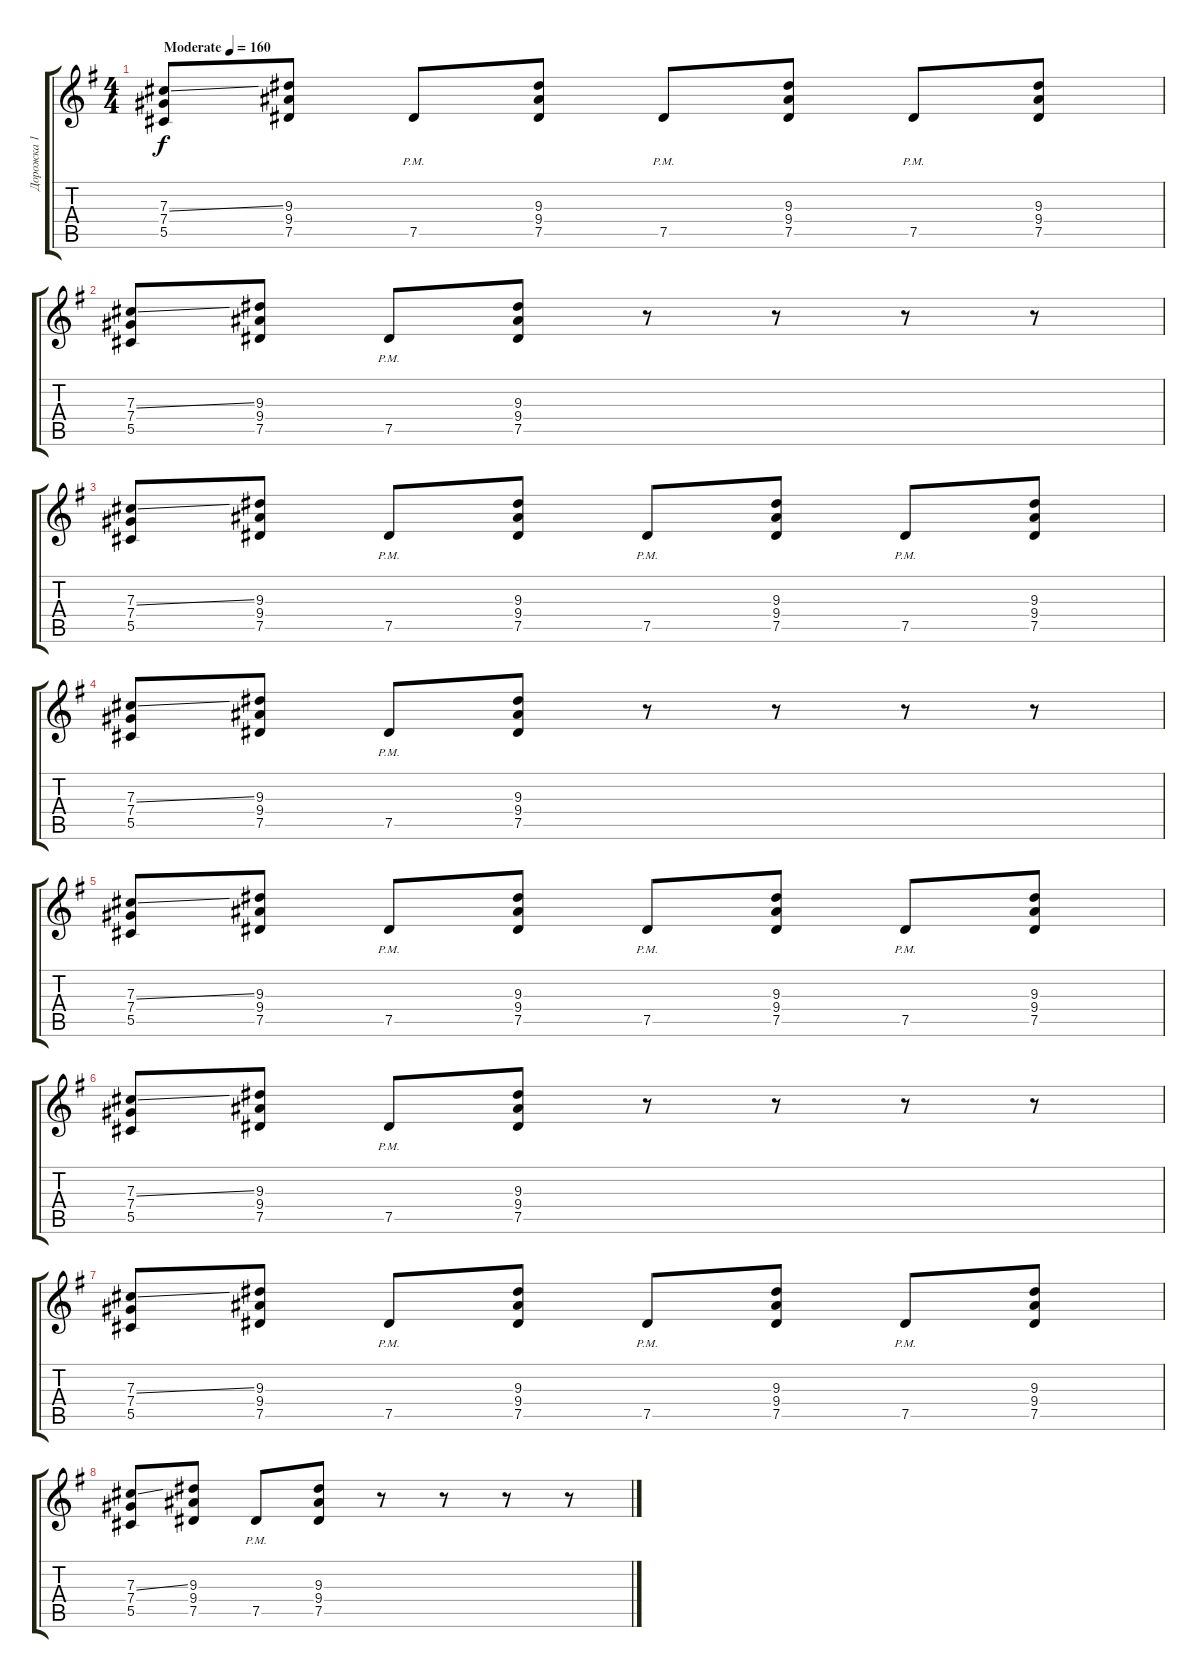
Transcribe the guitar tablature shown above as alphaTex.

\track ("Дорожка 1" "Дорожка 1") {instrument overdrivenguitar}
\staff {score tabs}
\tuning (Eb4 Bb3 Gb3 Db3 Ab2 Eb2) {hide}
\ts (4 4)
\tempo (160 "Moderate")
\clef g2
\ks eminor
(7.3{ss} 7.4 5.5).8{dy f instrument overdrivenguitar} (9.3 9.4 7.5).8 7.5{pm}.8 (9.3 9.4 7.5).8 7.5{pm}.8 (9.3 9.4 7.5).8 7.5{pm}.8 (9.3 9.4 7.5).8 |
(7.3{ss} 7.4 5.5).8 (9.3 9.4 7.5).8 7.5{pm}.8 (9.3 9.4 7.5).8 r.8 r.8 r.8 r.8 |
(7.3{ss} 7.4 5.5).8 (9.3 9.4 7.5).8 7.5{pm}.8 (9.3 9.4 7.5).8 7.5{pm}.8 (9.3 9.4 7.5).8 7.5{pm}.8 (9.3 9.4 7.5).8 |
(7.3{ss} 7.4 5.5).8 (9.3 9.4 7.5).8 7.5{pm}.8 (9.3 9.4 7.5).8 r.8 r.8 r.8 r.8 |
(7.3{ss} 7.4 5.5).8 (9.3 9.4 7.5).8 7.5{pm}.8 (9.3 9.4 7.5).8 7.5{pm}.8 (9.3 9.4 7.5).8 7.5{pm}.8 (9.3 9.4 7.5).8 |
(7.3{ss} 7.4 5.5).8 (9.3 9.4 7.5).8 7.5{pm}.8 (9.3 9.4 7.5).8 r.8 r.8 r.8 r.8 |
(7.3{ss} 7.4 5.5).8 (9.3 9.4 7.5).8 7.5{pm}.8 (9.3 9.4 7.5).8 7.5{pm}.8 (9.3 9.4 7.5).8 7.5{pm}.8 (9.3 9.4 7.5).8 |
(7.3{ss} 7.4 5.5).8 (9.3 9.4 7.5).8 7.5{pm}.8 (9.3 9.4 7.5).8 r.8 r.8 r.8 r.8
